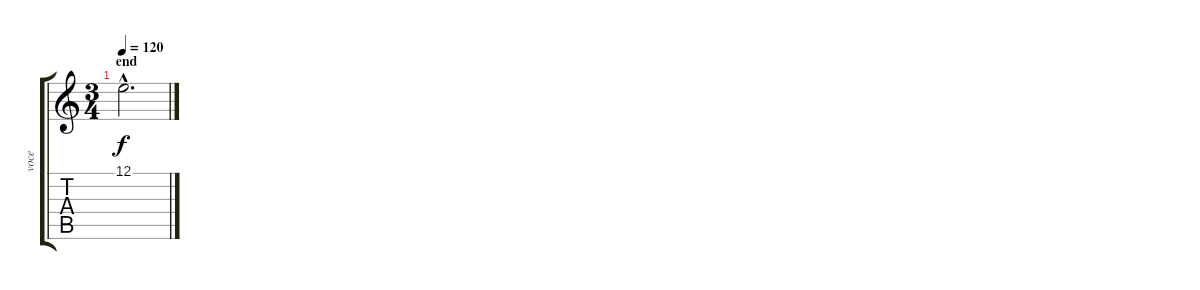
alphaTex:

\track ("voce" "voce") {instrument baritonesax}
\staff {score tabs}
\tuning (E4 B3 G3 D3 A2 E2) {hide}
\ts (3 4)
\section ("" "end")
\tempo 120
\clef g2
\ks c
12.1{hac}.2{d dy f}
